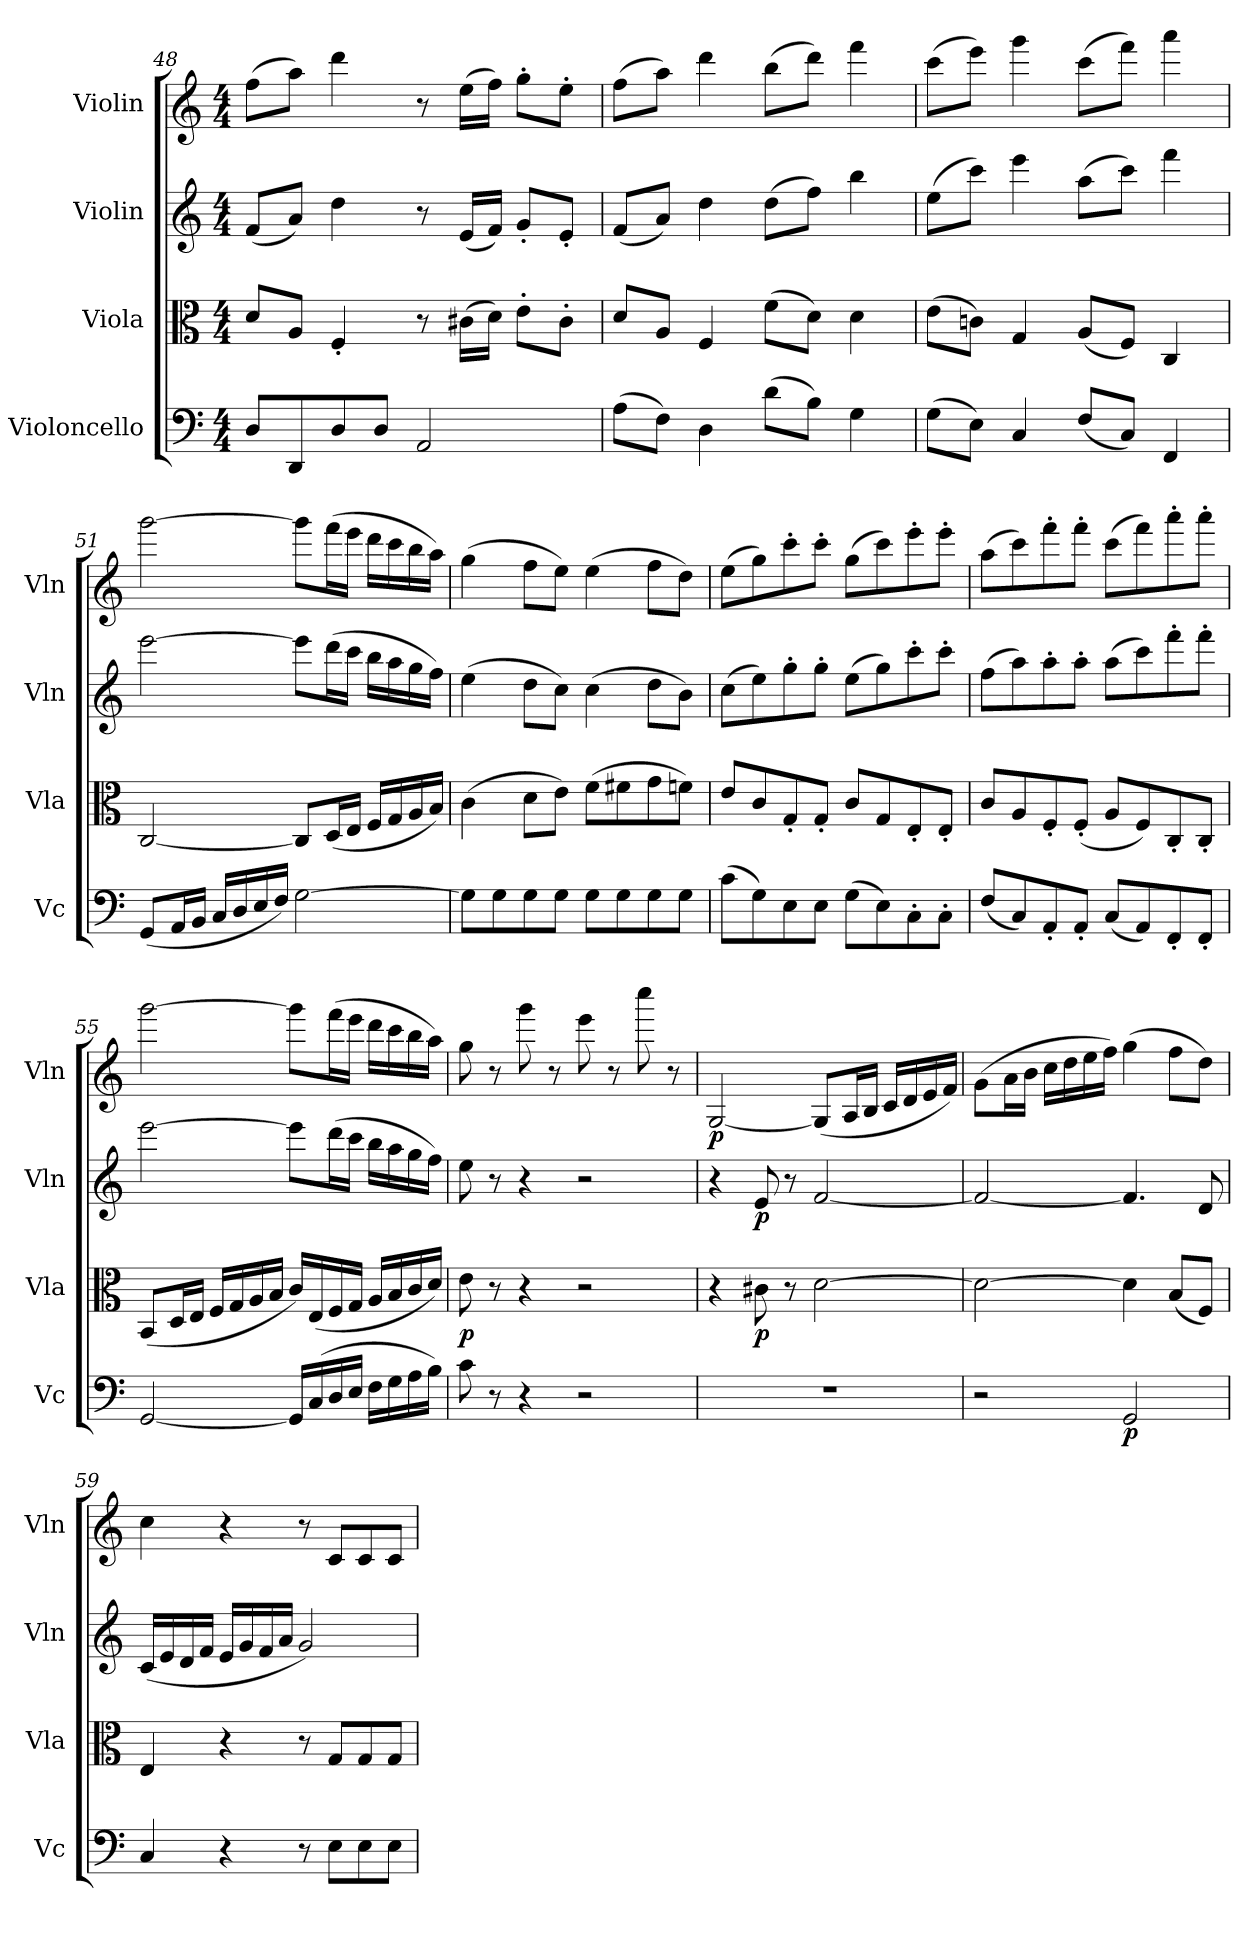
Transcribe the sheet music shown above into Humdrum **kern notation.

**kern	**dynam	**kern	**dynam	**kern	**dynam	**kern	**dynam
*part4	*part4	*part3	*part3	*part2	*part2	*part1	*part1
*staff4	*staff4	*staff3	*staff3	*staff2	*staff2	*staff1	*staff1
*I"Violoncello	*	*I"Viola	*	*I"Violin	*	*I"Violin	*
*I'Vc	*	*I'Vla	*	*I'Vln	*	*I'Vln	*
*clefF4	*	*clefC3	*	*clefG2	*	*clefG2	*
*k[]	*	*k[]	*	*k[]	*	*k[]	*
*C:	*	*C:	*	*C:	*	*C:	*
*M4/4	*	*M4/4	*	*M4/4	*	*M4/4	*
=48	=48	=48	=48	=48	=48	=48	=48
8D/L	.	8d/L	.	(8f/L	.	(8ff\L	.
8DD/	.	8A/J	.	8a/J)	.	8aa\J)	.
8D/	.	4F'/	.	4dd\	.	4ddd\	.
8D/J	.	.	.	.	.	.	.
2AA/	.	8r	.	8r	.	8r	.
.	.	(16c#X\LL	.	(16e/LL	.	(16ee\LL	.
.	.	16d\JJ)	.	16f/JJ)	.	16ff\JJ)	.
.	.	8e'\L	.	8g'/L	.	8gg'\L	.
.	.	8c#'\J	.	8e'/J	.	8ee'\J	.
=49	=49	=49	=49	=49	=49	=49	=49
(8A\L	.	8d/L	.	(8f/L	.	(8ff\L	.
8F\J)	.	8A/J	.	8a/J)	.	8aa\J)	.
4D\	.	4F/	.	4dd\	.	4ddd\	.
(8d\L	.	(8f\L	.	(8dd\L	.	(8bb\L	.
8B\J)	.	8d\J)	.	8ff\J)	.	8ddd\J)	.
4G\	.	4d\	.	4bb\	.	4fff\	.
=50	=50	=50	=50	=50	=50	=50	=50
(8G\L	.	(8e\L	.	(8ee\L	.	(8ccc\L	.
8E\J)	.	8cn\J)	.	8ccc\J)	.	8eee\J)	.
4C/	.	4G/	.	4eee\	.	4ggg\	.
(8F/L	.	(8A/L	.	(8aa\L	.	(8ccc\L	.
8C/J)	.	8F/J)	.	8ccc\J)	.	8fff\J)	.
4FF/	.	4C/	.	4fff\	.	4aaa\	.
=51	=51	=51	=51	=51	=51	=51	=51
(8GG/L	.	[2C/	.	[2eee\	.	[2ggg\	.
16AA/L	.	.	.	.	.	.	.
16BB/JJ	.	.	.	.	.	.	.
16C/LL	.	.	.	.	.	.	.
16D/	.	.	.	.	.	.	.
16E/	.	.	.	.	.	.	.
16F/JJ)	.	.	.	.	.	.	.
[2G\	.	8C/L]	.	8eee\L]	.	8ggg\L]	.
.	.	(16D/L	.	(16ddd\L	.	(16fff\L	.
.	.	16E/JJ	.	16ccc\JJ	.	16eee\JJ	.
.	.	16F/LL	.	16bb\LL	.	16ddd\LL	.
.	.	16G/	.	16aa\	.	16ccc\	.
.	.	16A/	.	16gg\	.	16bb\	.
.	.	16B/JJ)	.	16ff\JJ)	.	16aa\JJ)	.
=52	=52	=52	=52	=52	=52	=52	=52
8G\L]	.	(4c\	.	(4ee\	.	(4gg\	.
8G\	.	.	.	.	.	.	.
8G\	.	8d\L	.	8dd\L	.	8ff\L	.
8G\J	.	8e\J)	.	8cc\J)	.	8ee\J)	.
8G\L	.	(8f\L	.	(4cc\	.	(4ee\	.
8G\	.	8f#X\	.	.	.	.	.
8G\	.	8g\	.	8dd\L	.	8ff\L	.
8G\J	.	8fn\J)	.	8b\J)	.	8dd\J)	.
=53	=53	=53	=53	=53	=53	=53	=53
(8c\L	.	8e/L	.	(8cc\L	.	(8ee\L	.
8G\)	.	8c/	.	8ee\)	.	8gg\)	.
8E\	.	8G'/	.	8gg'\	.	8ccc'\	.
8E\J	.	8G'/J	.	8gg'\J	.	8ccc'\J	.
(8G\L	.	8c/L	.	(8ee\L	.	(8gg\L	.
8E\)	.	8G/	.	8gg\)	.	8ccc\)	.
8C'\	.	8E'/	.	8ccc'\	.	8eee'\	.
8C'\J	.	8E'/J	.	8ccc'\J	.	8eee'\J	.
=54	=54	=54	=54	=54	=54	=54	=54
(8F/L	.	8c/L	.	(8ff\L	.	(8aa\L	.
8C/)	.	8A/	.	8aa\)	.	8ccc\)	.
8AA'/	.	8F'/	.	8aa'\	.	8fff'\	.
8AA'/J	.	(8F'/J	.	8aa'\J	.	8fff'\J	.
(8C/L	.	8A/L	.	(8aa\L	.	(8ccc\L	.
8AA/)	.	8F/)	.	8ccc\)	.	8fff\)	.
8FF'/	.	8C'/	.	8fff'\	.	8aaa'\	.
8FF'/J	.	8C'/J	.	8fff'\J	.	8aaa'\J	.
=55	=55	=55	=55	=55	=55	=55	=55
[2GG/	.	(8BB/L	.	[2eee\	.	[2ggg\	.
.	.	16D/L	.	.	.	.	.
.	.	16E/JJ	.	.	.	.	.
.	.	16F/LL	.	.	.	.	.
.	.	16G/	.	.	.	.	.
.	.	16A/	.	.	.	.	.
.	.	16B/JJ	.	.	.	.	.
16GG/LL]	.	16c/LL)	.	8eee\L]	.	8ggg\L]	.
(16C/	.	(16E/	.	.	.	.	.
16D/	.	16F/	.	(16ddd\L	.	(16fff\L	.
16E/JJ	.	16G/JJ	.	16ccc\JJ	.	16eee\JJ	.
16F\LL	.	16A/LL	.	16bb\LL	.	16ddd\LL	.
16G\	.	16B/	.	16aa\	.	16ccc\	.
16A\	.	16c/	.	16gg\	.	16bb\	.
16B\JJ)	.	16d/JJ)	.	16ff\JJ)	.	16aa\JJ)	.
=56	=56	=56	=56	=56	=56	=56	=56
8c\	.	8e\	p	8ee\	.	8gg\	.
8r	.	8r	.	8r	.	8r	.
4r	.	4r	.	4r	.	8ggg\	.
.	.	.	.	.	.	8r	.
2r	.	2r	.	2r	.	8eee\	.
.	.	.	.	.	.	8r	.
.	.	.	.	.	.	8cccc\	.
.	.	.	.	.	.	8r	.
=57	=57	=57	=57	=57	=57	=57	=57
1r	.	4r	.	4r	.	[2G/	p
.	.	8c#X\	p	8e/	p	.	.
.	.	8r	.	8r	.	.	.
.	.	[2d\	.	[2f/	.	(8G/L]	.
.	.	.	.	.	.	16A/L	.
.	.	.	.	.	.	16B/JJ	.
.	.	.	.	.	.	16c/LL	.
.	.	.	.	.	.	16d/	.
.	.	.	.	.	.	16e/	.
.	.	.	.	.	.	16f/JJ)	.
=58	=58	=58	=58	=58	=58	=58	=58
2r	.	2d\_	.	2f/_	.	(8g\L	.
.	.	.	.	.	.	16a\L	.
.	.	.	.	.	.	16b\JJ	.
.	.	.	.	.	.	16cc\LL	.
.	.	.	.	.	.	16dd\	.
.	.	.	.	.	.	16ee\	.
.	.	.	.	.	.	16ff\JJ)	.
2GG/	p	4d\]	.	4.f/]	.	(4gg\	.
.	.	(8B/L	.	.	.	8ff\L	.
.	.	8F/J)	.	8d/	.	8dd\J)	.
=59	=59	=59	=59	=59	=59	=59	=59
4C/	.	4E/	.	(16c/LL	.	4cc\	.
.	.	.	.	16e/	.	.	.
.	.	.	.	16d/	.	.	.
.	.	.	.	16f/JJ	.	.	.
4r	.	4r	.	16e/LL	.	4r	.
.	.	.	.	16g/	.	.	.
.	.	.	.	16f/	.	.	.
.	.	.	.	16a/JJ	.	.	.
8r	.	8r	.	2g/)	.	8r	.
8E\L	.	8G/L	.	.	.	8c/L	.
8E\	.	8G/	.	.	.	8c/	.
8E\J	.	8G/J	.	.	.	8c/J	.
=	=	=	=	=	=	=	=
*-	*-	*-	*-	*-	*-	*-	*-
